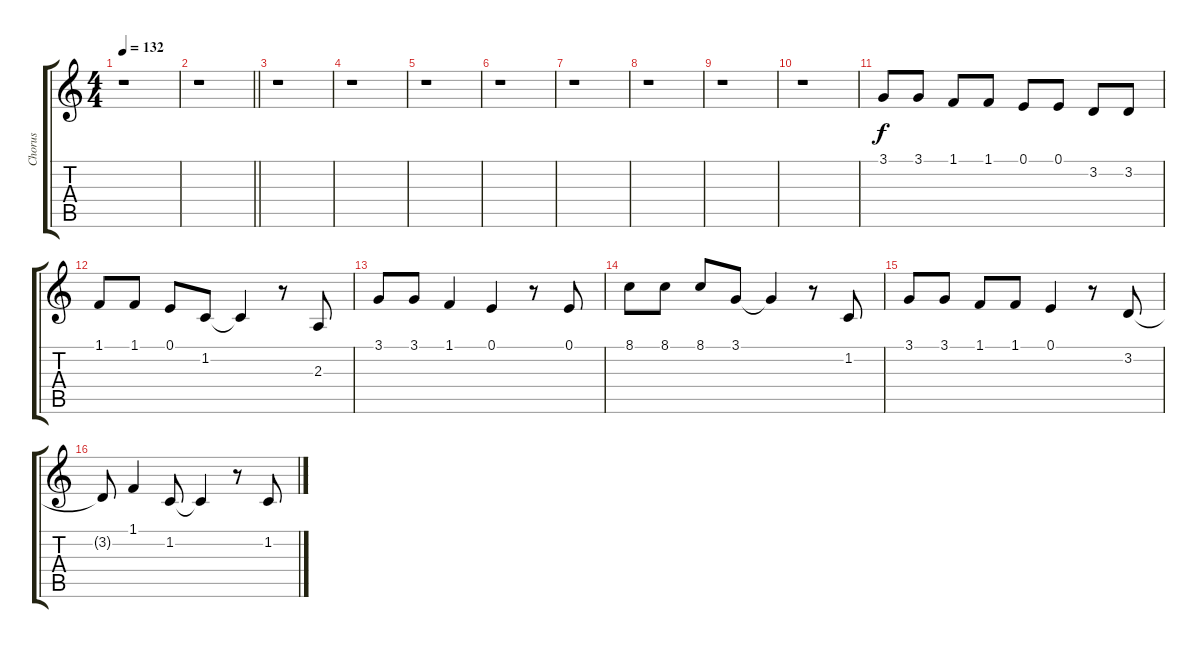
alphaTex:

\track ("Chorus" "Chorus") {instrument sopranosax}
\staff {score tabs}
\tuning (E4 B3 G3 D3 A2 E2) {hide}
\ts (4 4)
\tempo 132
\clef g2
\ks c
r.1{dy f} |
\barLineRight lightlight
r.1 |
r.1 |
r.1 |
r.1 |
r.1 |
r.1 |
r.1 |
r.1 |
r.1 |
3.1.8 3.1.8 1.1.8 1.1.8 0.1.8 0.1.8 3.2.8 3.2.8 |
1.1.8 1.1.8 0.1.8 1.2.8 1.2{t}.4 r.8 2.3.8 |
3.1.8 3.1.8 1.1.4 0.1.4 r.8 0.1.8 |
8.1.8 8.1.8 8.1.8 3.1.8 3.1{t}.4 r.8 1.2.8 |
3.1.8 3.1.8 1.1.8 1.1.8 0.1.4 r.8 3.2.8 |
3.2{t}.8 1.1.4 1.2.8 1.2{t}.4 r.8 1.2.8
